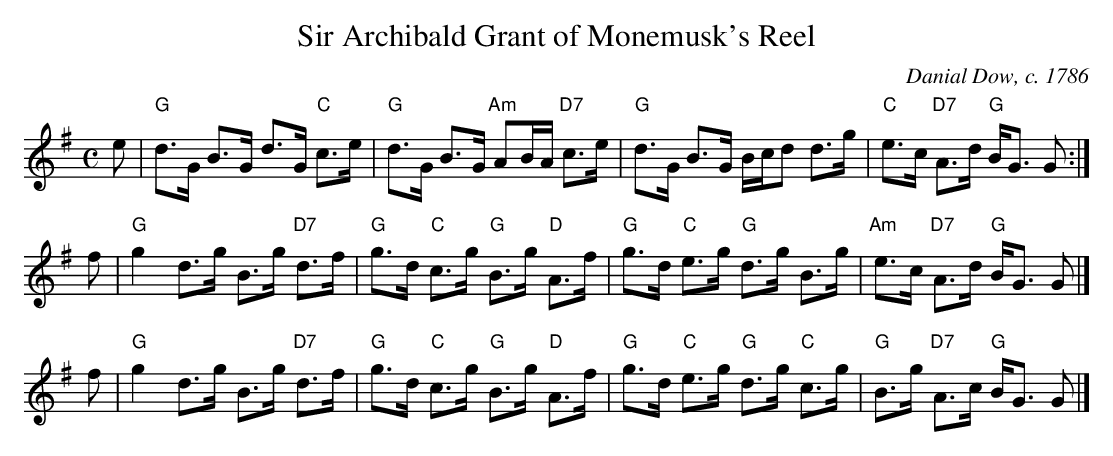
X:1
T: Sir Archibald Grant of Monemusk's Reel
C: Danial Dow, c. 1786
M: C
L: 1/16
K: G
e2 |\
"G"d3G B3G d3G "C"c3e | "G"d3G B3G "Am"A2BA "D7"c3e |\
"G"d3G B3G Bcd2 d3g | "C"e3c "D7"A3d "G"BG3 G2 :|
f2 |\
"G"g4 d3g B3g "D7"d3f | "G"g3d "C"c3g "G"B3g "D"A3f |\
"G"g3d "C"e3g "G"d3g B3g | "Am"e3c "D7"A3d "G"BG3 G2 |]
f2 |\
"G"g4 d3g B3g "D7"d3f | "G"g3d "C"c3g "G"B3g "D"A3f |\
"G"g3d "C"e3g "G"d3g "C"c3g | "G"B3g "D7"A3c "G"BG3 G2 |]
